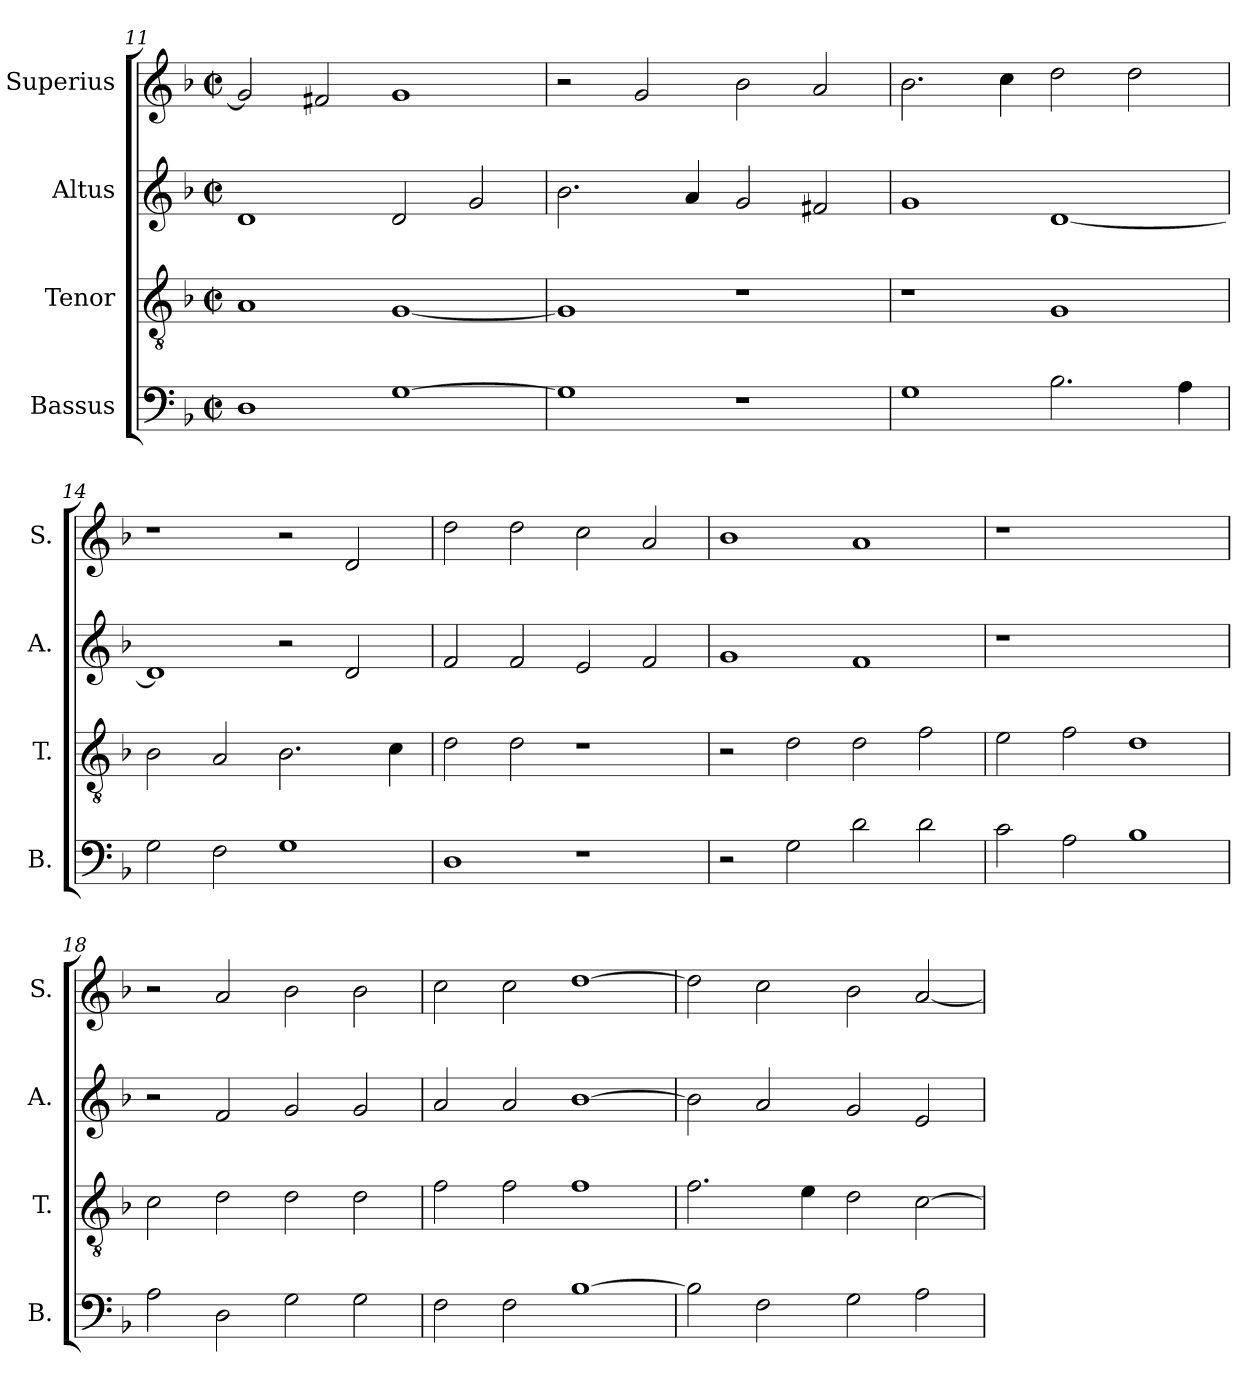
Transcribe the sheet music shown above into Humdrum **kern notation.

**kern	**kern	**kern	**kern
*part4	*part3	*part2	*part1
*staff4	*staff3	*staff2	*staff1
*I"Bassus	*I"Tenor	*I"Altus	*I"Superius
*I'B.	*I'T.	*I'A.	*I'S.
!!LO:LB:g=z
*clefF4	*clefGv2	*clefG2	*clefG2
*	*ITrd7c12	*	*
*k[b-]	*k[b-]	*k[b-]	*k[b-]
*F:	*F:	*F:	*F:
*M2/2	*M2/2	*M2/2	*M2/2
*met(c|)	*met(c|)	*met(c|)	*met(c|)
=11	=11	=11	=11
1Di	1AAi	1di	2gi/]
.	.	.	2f#Xi/
[>1Gi	[<1GGi	2di/	1gi
.	.	2gi/	.
=12	=12	=12	=12
1Gi]	1GGi]	2.b-i\	2r
.	.	.	2gi/
.	.	4ai/	.
1r	1r	2gi/	2b-i\
.	.	2f#Xi/	2ai/
=13	=13	=13	=13
1Gi	1r	1gi	2.b-i\
.	.	.	4cci\
2.B-i\	1GGi	[<1di	2ddi\
.	.	.	2ddi\
4Ai\	.	.	.
=14	=14	=14	=14
2Gi\	2BB-i\	1di]	1r
2Fi\	2AAi/	.	.
1Gi	2.BB-i\	2r	2r
.	.	2di/	2di/
.	4Ci\	.	.
=15	=15	=15	=15
1Di	2Di\	2fi/	2ddi\
.	2Di\	2fi/	2ddi\
1r	1r	2ei/	2cci\
.	.	2fi/	2ai/
!!LO:PB:g=z
=16	=16	=16	=16
2r	2r	1gi	1b-i
2Gi\	2Di\	.	.
2di\	2Di\	1fi	1ai
2di\	2Fi\	.	.
=17	=17	=17	=17
!	!	!LO:N:vis=1	!LO:N:vis=1
2ci\	2Ei\	1r	1r
2Ai\	2Fi\	.	.
1B-i	1Di	1ryy	1ryy
=18	=18	=18	=18
2Ai\	2Ci\	2r	2r
2Di\	2Di\	2fi/	2ai/
2Gi\	2Di\	2gi/	2b-i\
2Gi\	2Di\	2gi/	2b-i\
=19	=19	=19	=19
2Fi\	2Fi\	2ai/	2cci\
2Fi\	2Fi\	2ai/	2cci\
[>1B-i	1Fi	[>1b-i	[>1ddi
=20	=20	=20	=20
2B-i\]	2.Fi\	2b-i\]	2ddi\]
2Fi\	.	2ai/	2cci\
.	4Ei\	.	.
2Gi\	2Di\	2gi/	2b-i\
2Ai\	[>2Ci\	2ei/	[<2ai/
=	=	=	=
*-	*-	*-	*-
